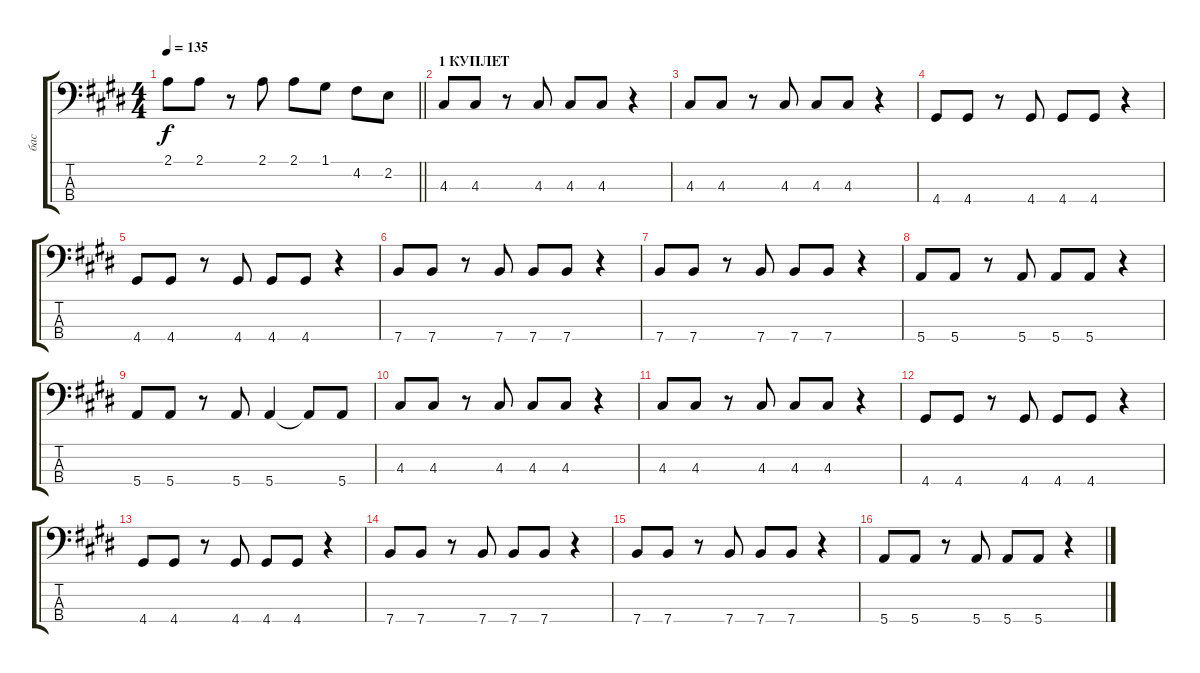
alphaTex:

\track ("бас" "бас") {instrument electricbassfinger}
\staff {score tabs}
\tuning (G2 D2 A1 E1) {hide}
\ts (4 4)
\tempo 135
\clef f4
\barLineRight lightlight
\ks c#minor
2.1.8{dy f} 2.1.8 r.8 2.1.8 2.1.8 1.1.8 4.2.8 2.2.8 |
\section ("" "1 КУПЛЕТ")
4.3.8 4.3.8 r.8 4.3.8 4.3.8 4.3.8 r.4 |
4.3.8 4.3.8 r.8 4.3.8 4.3.8 4.3.8 r.4 |
4.4.8 4.4.8 r.8 4.4.8 4.4.8 4.4.8 r.4 |
4.4.8 4.4.8 r.8 4.4.8 4.4.8 4.4.8 r.4 |
7.4.8 7.4.8 r.8 7.4.8 7.4.8 7.4.8 r.4 |
7.4.8 7.4.8 r.8 7.4.8 7.4.8 7.4.8 r.4 |
5.4.8 5.4.8 r.8 5.4.8 5.4.8 5.4.8 r.4 |
5.4.8 5.4.8 r.8 5.4.8 5.4.4 5.4{t}.8 5.4.8 |
4.3.8 4.3.8 r.8 4.3.8 4.3.8 4.3.8 r.4 |
4.3.8 4.3.8 r.8 4.3.8 4.3.8 4.3.8 r.4 |
4.4.8 4.4.8 r.8 4.4.8 4.4.8 4.4.8 r.4 |
4.4.8 4.4.8 r.8 4.4.8 4.4.8 4.4.8 r.4 |
7.4.8 7.4.8 r.8 7.4.8 7.4.8 7.4.8 r.4 |
7.4.8 7.4.8 r.8 7.4.8 7.4.8 7.4.8 r.4 |
5.4.8 5.4.8 r.8 5.4.8 5.4.8 5.4.8 r.4
